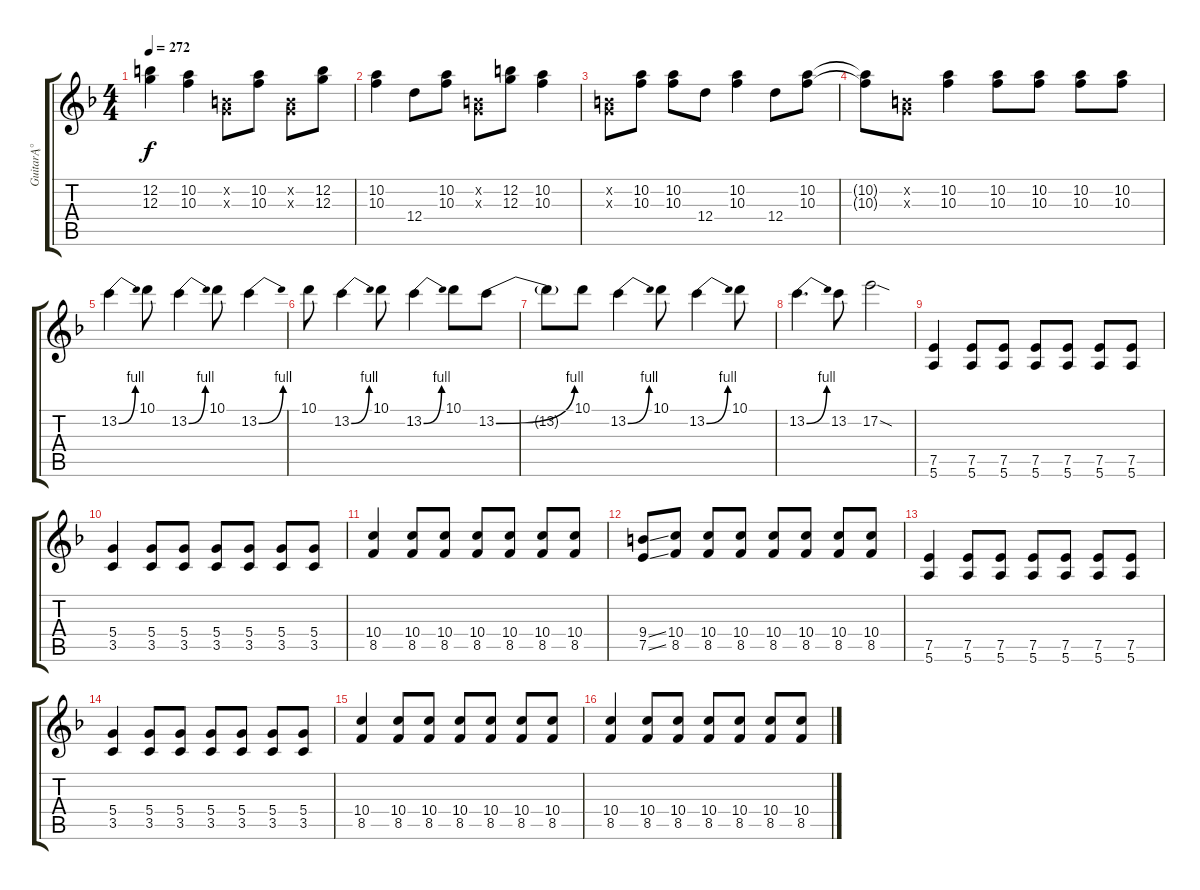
\track ("GuitarĄ°" "GuitarĄ°") {instrument distortionguitar}
\staff {score tabs}
\tuning (E4 B3 G3 D3 A2 E2) {hide}
\ts (4 4)
\tempo 272
\clef g2
\ks f
(12.2 12.3).4{dy f} (10.2 10.3).4 (0.2{x} 0.3{x}).8 (10.2 10.3).8 (0.2{x} 0.3{x}).8 (12.2 12.3).8 |
(10.2 10.3).4 12.4.8 (10.2 10.3).8 (0.2{x} 0.3{x}).8 (12.2 12.3).8 (10.2 10.3).4 |
(0.2{x} 0.3{x}).8 (10.2 10.3).8 (10.2 10.3).8 12.4.8 (10.2 10.3).4 12.4.8 (10.2 10.3).8 |
(10.2{t} 10.3{t}).8 (0.2{x} 0.3{x}).8 (10.2 10.3).4 (10.2 10.3).8 (10.2 10.3).8 (10.2 10.3).8 (10.2 10.3).8 |
13.2{be (bend 0 0 60 4)}.4 10.1.8 13.2{be (bend 0 0 60 4)}.4 10.1.8 13.2{be (bend 0 0 60 4)}.4 |
10.1.8 13.2{be (bend 0 0 60 4)}.4 10.1.8 13.2{be (bend 0 0 60 4)}.4 10.1.8 13.2{be (bend 0 0 60 4)}.8 |
13.2{t}.8 10.1.8 13.2{be (bend 0 0 60 4)}.4 10.1.8 13.2{be (bend 0 0 60 4)}.4 10.1.8 |
13.2{be (bend 0 0 60 4)}.4{d} 13.2.8 17.2{sod}.2 |
(7.5 5.6).4{volume 13} (7.5 5.6).8 (7.5 5.6).8 (7.5 5.6).8 (7.5 5.6).8 (7.5 5.6).8 (7.5 5.6).8 |
(5.4 3.5).4 (5.4 3.5).8 (5.4 3.5).8 (5.4 3.5).8 (5.4 3.5).8 (5.4 3.5).8 (5.4 3.5).8 |
(10.4 8.5).4 (10.4 8.5).8 (10.4 8.5).8 (10.4 8.5).8 (10.4 8.5).8 (10.4 8.5).8 (10.4 8.5).8 |
(9.4{ss} 7.5{ss}).8 (10.4 8.5).8 (10.4 8.5).8 (10.4 8.5).8 (10.4 8.5).8 (10.4 8.5).8 (10.4 8.5).8 (10.4 8.5).8 |
(7.5 5.6).4 (7.5 5.6).8 (7.5 5.6).8 (7.5 5.6).8 (7.5 5.6).8 (7.5 5.6).8 (7.5 5.6).8 |
(5.4 3.5).4 (5.4 3.5).8 (5.4 3.5).8 (5.4 3.5).8 (5.4 3.5).8 (5.4 3.5).8 (5.4 3.5).8 |
(10.4 8.5).4 (10.4 8.5).8 (10.4 8.5).8 (10.4 8.5).8 (10.4 8.5).8 (10.4 8.5).8 (10.4 8.5).8 |
(10.4 8.5).4 (10.4 8.5).8 (10.4 8.5).8 (10.4 8.5).8 (10.4 8.5).8 (10.4 8.5).8 (10.4 8.5).8
